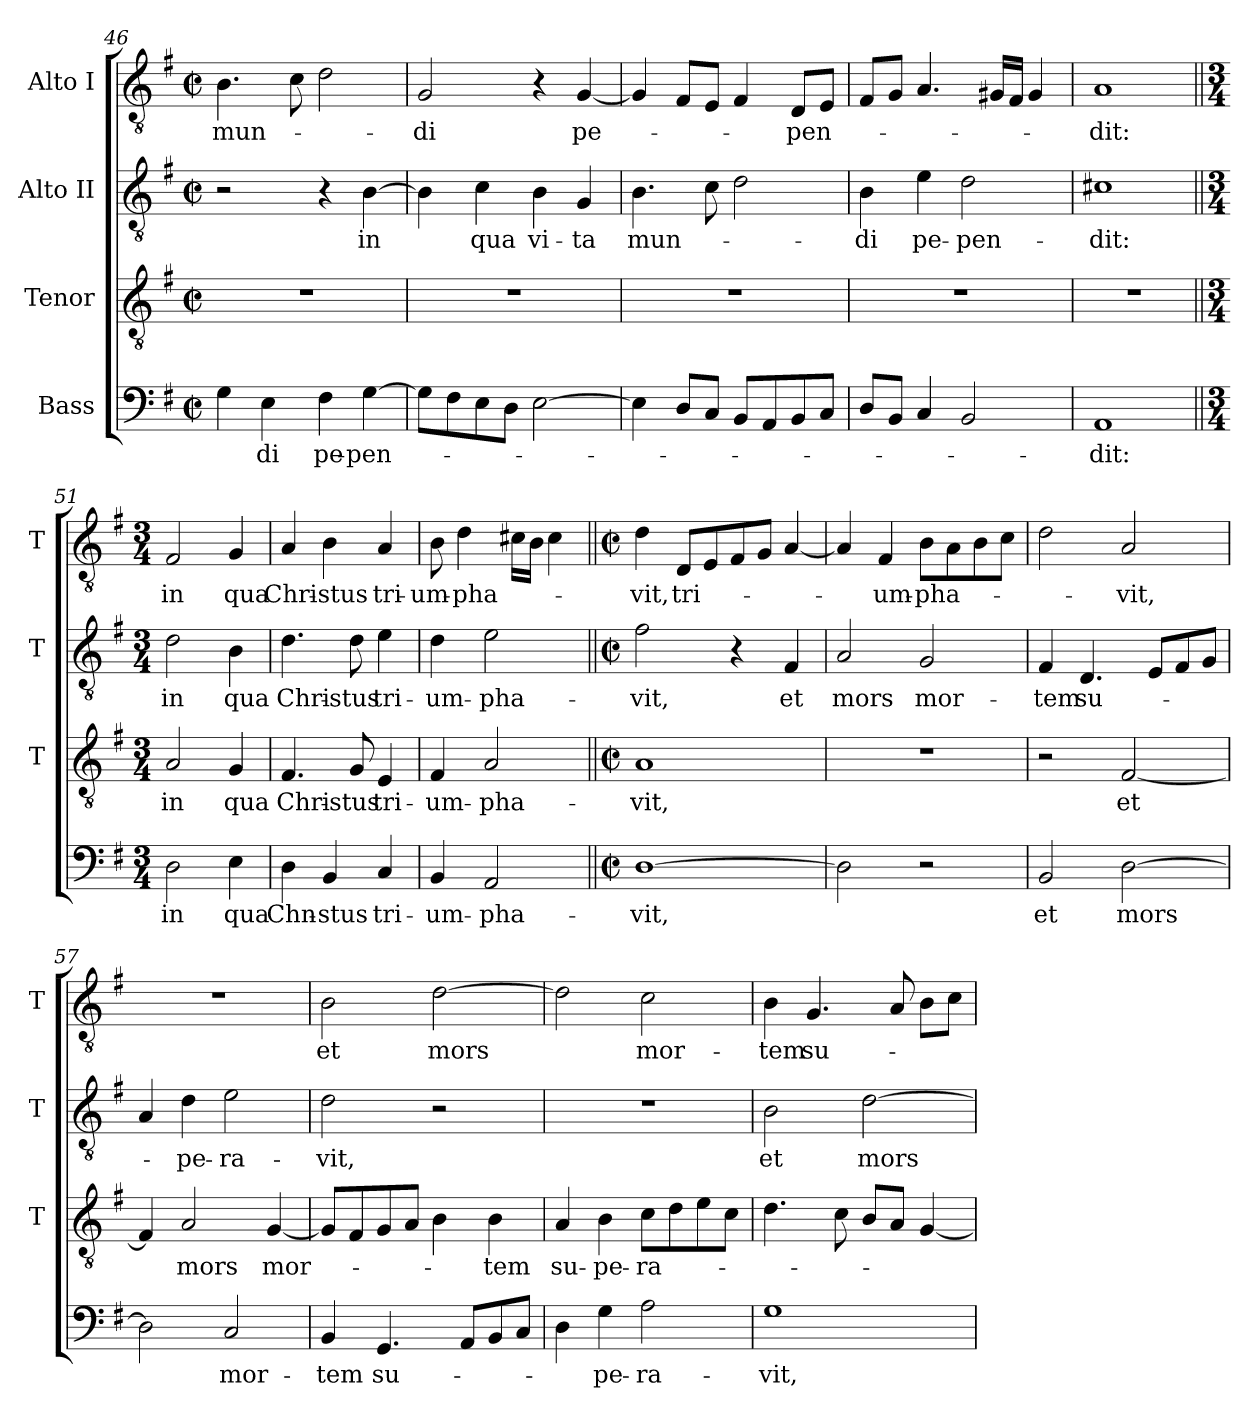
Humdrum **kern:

**kern	**text	**kern	**text	**kern	**text	**kern	**text
*part4	*part4	*part3	*part3	*part2	*part2	*part1	*part1
*staff4	*staff4	*staff3	*staff3	*staff2	*staff2	*staff1	*staff1
*I"Bass	*	*I"Tenor	*	*I"Alto II	*	*I"Alto I	*
*	*	*I'T	*	*I'T	*	*I'T	*
!!LO:PB:g=z
*clefF4	*	*clefGv2	*	*clefGv2	*	*clefGv2	*
*ITrd7c12	*	*ITrd7c12	*	*ITrd7c12	*	*ITrd7c12	*
*k[f#]	*	*k[f#]	*	*k[f#]	*	*k[f#]	*
*G:	*	*G:	*	*G:	*	*G:	*
*M2/2	*	*M2/2	*	*M2/2	*	*M2/2	*
*met(c|)	*	*met(c|)	*	*met(c|)	*	*met(c|)	*
=46	=46	=46	=46	=46	=46	=46	=46
!	!	!	!	!	!	!	!LO:LY:b
4GG\	.	1r	.	2r	.	4.BB\	mun-
!	!LO:LY:b	!	!	!	!	!	!
4EE\	-di	.	.	.	.	.	.
.	.	.	.	.	.	8C\	.
!	!LO:LY:b	!	!	!	!	!	!
4FF#\	pe-	.	.	4r	.	2D\	.
!	!LO:LY:b	!	!	!	!LO:LY:b	!	!
[>4GG\	-pen-	.	.	[>4BB\	in	.	.
=47	=47	=47	=47	=47	=47	=47	=47
!	!	!	!	!	!	!	!LO:LY:b
8GG\L]	.	1r	.	4BB\]	.	2GG/	-di
8FF#\	.	.	.	.	.	.	.
!	!	!	!	!	!LO:LY:b	!	!
8EE\	.	.	.	4C\	qua	.	.
8DD\J	.	.	.	.	.	.	.
!	!	!	!	!	!LO:LY:b	!	!
[>2EE\	.	.	.	4BB\	vi-	4r	.
!	!	!	!	!	!LO:LY:b	!	!LO:LY:b
.	.	.	.	4GG/	-ta	[<4GG/	pe-
=48	=48	=48	=48	=48	=48	=48	=48
!	!	!	!	!	!LO:LY:b	!	!
4EE\]	.	1r	.	4.BB\	mun-	4GG/]	.
8DD/L	.	.	.	.	.	8FF#/L	.
8CC/J	.	.	.	8C\	.	8EE/J	.
8BBB/L	.	.	.	2D\	.	4FF#/	.
8AAA/	.	.	.	.	.	.	.
!	!	!	!	!	!	!	!LO:LY:b
8BBB/	.	.	.	.	.	8DD/L	-pen-
8CC/J	.	.	.	.	.	8EE/J	.
=49	=49	=49	=49	=49	=49	=49	=49
!	!	!	!	!	!LO:LY:b	!	!
8DD/L	.	1r	.	4BB\	-di	8FF#/L	.
8BBB/J	.	.	.	.	.	8GG/J	.
!	!	!	!	!	!LO:LY:b	!	!
4CC/	.	.	.	4E\	pe-	4.AA/	.
!	!	!	!	!	!LO:LY:b	!	!
2BBB/	.	.	.	2D\	-pen-	.	.
.	.	.	.	.	.	16GG#X/LL	.
.	.	.	.	.	.	16FF#/JJ	.
.	.	.	.	.	.	4GG#/	.
=50	=50	=50	=50	=50	=50	=50	=50
!	!LO:LY:b	!	!	!	!LO:LY:b	!	!LO:LY:b
1AAA	-dit:	1r	.	1C#X	-dit:	1AA	-dit:
!!LO:LB:g=z
=51||	=51||	=51||	=51||	=51||	=51||	=51||	=51||
*M3/4	*	*M3/4	*	*M3/4	*	*M3/4	*
!	!LO:LY:b	!	!LO:LY:b	!	!LO:LY:b	!	!LO:LY:b
2DD\	in	2AA/	in	2D\	in	2FF#/	in
!	!LO:LY:b	!	!LO:LY:b	!	!LO:LY:b	!	!LO:LY:b
4EE\	qua	4GG/	qua	4BB\	qua	4GG/	qua
=52	=52	=52	=52	=52	=52	=52	=52
!	!LO:LY:b	!	!LO:LY:b	!	!LO:LY:b	!	!LO:LY:b
4DD\	Chn-	4.FF#/	Chri-	4.D\	Chri-	4AA/	Chri-
!	!LO:LY:b	!	!	!	!	!	!LO:LY:b
4BBB/	-stus	.	.	.	.	4BB\	-stus
!	!	!	!LO:LY:b	!	!LO:LY:b	!	!
.	.	8GG/	-stus	8D\	-stus	.	.
!	!LO:LY:b	!	!LO:LY:b	!	!LO:LY:b	!	!LO:LY:b
4CC/	tri-	4EE/	tri-	4E\	tri-	4AA/	tri-
=53	=53	=53	=53	=53	=53	=53	=53
!	!LO:LY:b	!	!LO:LY:b	!	!LO:LY:b	!	!LO:LY:b
4BBB/	-um-	4FF#/	-um-	4D\	-um-	8BB\	-um-
!	!	!	!	!	!	!	!LO:LY:b
.	.	.	.	.	.	4D\	-pha-
!	!LO:LY:b	!	!LO:LY:b	!	!LO:LY:b	!	!
2AAA/	-pha-	2AA/	-pha-	2E\	-pha-	.	.
.	.	.	.	.	.	16C#X\LL	.
.	.	.	.	.	.	16BB\JJ	.
.	.	.	.	.	.	4C#\	.
=54||	=54||	=54||	=54||	=54||	=54||	=54||	=54||
*M2/2	*	*M2/2	*	*M2/2	*	*M2/2	*
*met(c|)	*	*met(c|)	*	*met(c|)	*	*met(c|)	*
!	!LO:LY:b	!	!LO:LY:b	!	!LO:LY:b	!	!LO:LY:b
[>1DD	-vit,	1AA	-vit,	2F#\	-vit,	4D\	-vit,
!	!	!	!	!	!	!	!LO:LY:b
.	.	.	.	.	.	8DD/L	tri-
.	.	.	.	.	.	8EE/	.
.	.	.	.	4r	.	8FF#/	.
.	.	.	.	.	.	8GG/J	.
!	!	!	!	!	!LO:LY:b	!	!
.	.	.	.	4FF#/	et	[<4AA/	.
=55	=55	=55	=55	=55	=55	=55	=55
!	!	!	!	!	!LO:LY:b	!	!
2DD\]	.	1r	.	2AA/	mors	4AA/]	.
!	!	!	!	!	!	!	!LO:LY:b
.	.	.	.	.	.	4FF#/	-um-
!	!	!	!	!	!LO:LY:b	!	!LO:LY:b
2r	.	.	.	2GG/	mor-	8BB\L	-pha-
.	.	.	.	.	.	8AA\	.
.	.	.	.	.	.	8BB\	.
.	.	.	.	.	.	8C\J	.
!!LO:LB:g=z
=56	=56	=56	=56	=56	=56	=56	=56
!	!LO:LY:b	!	!	!	!LO:LY:b	!	!
2BBB/	et	2r	.	4FF#/	-tem	2D\	.
!	!	!	!	!	!LO:LY:b	!	!
.	.	.	.	4.DD/	su-	.	.
!	!LO:LY:b	!	!LO:LY:b	!	!	!	!LO:LY:b
[>2DD\	mors	[<2FF#/	et	.	.	2AA/	-vit,
.	.	.	.	8EE/L	.	.	.
.	.	.	.	8FF#/	.	.	.
.	.	.	.	8GG/J	.	.	.
=57	=57	=57	=57	=57	=57	=57	=57
2DD\]	.	4FF#/]	.	4AA/	.	1r	.
!	!	!	!LO:LY:b	!	!LO:LY:b	!	!
.	.	2AA/	mors	4D\	-pe-	.	.
!	!LO:LY:b	!	!	!	!LO:LY:b	!	!
2CC/	mor-	.	.	2E\	-ra-	.	.
!	!	!	!LO:LY:b	!	!	!	!
.	.	[<4GG/	mor-	.	.	.	.
=58	=58	=58	=58	=58	=58	=58	=58
!	!LO:LY:b	!	!	!	!LO:LY:b	!	!LO:LY:b
4BBB/	-tem	8GG/L]	.	2D\	-vit,	2BB\	et
.	.	8FF#/	.	.	.	.	.
!	!LO:LY:b	!	!	!	!	!	!
4.GGG/	su-	8GG/	.	.	.	.	.
.	.	8AA/J	.	.	.	.	.
!	!	!	!	!	!	!	!LO:LY:b
.	.	4BB\	.	2r	.	[>2D\	mors
8AAA/L	.	.	.	.	.	.	.
!	!	!	!LO:LY:b	!	!	!	!
8BBB/	.	4BB\	-tem	.	.	.	.
8CC/J	.	.	.	.	.	.	.
=59	=59	=59	=59	=59	=59	=59	=59
!	!	!	!LO:LY:b	!	!	!	!
4DD\	.	4AA/	su-	1r	.	2D\]	.
!	!LO:LY:b	!	!LO:LY:b	!	!	!	!
4GG\	-pe-	4BB\	-pe-	.	.	.	.
!	!LO:LY:b	!	!LO:LY:b	!	!	!	!LO:LY:b
2AA\	-ra-	8C\L	-ra-	.	.	2C\	mor-
.	.	8D\	.	.	.	.	.
.	.	8E\	.	.	.	.	.
.	.	8C\J	.	.	.	.	.
=60	=60	=60	=60	=60	=60	=60	=60
!	!LO:LY:b	!	!	!	!LO:LY:b	!	!LO:LY:b
1GG	-vit,	4.D\	.	2BB\	et	4BB\	-tem
!	!	!	!	!	!	!	!LO:LY:b
.	.	.	.	.	.	4.GG/	su-
.	.	8C\	.	.	.	.	.
!	!	!	!	!	!LO:LY:b	!	!
.	.	8BB/L	.	[>2D\	mors	.	.
.	.	8AA/J	.	.	.	8AA/	.
.	.	[<4GG/	.	.	.	8BB\L	.
.	.	.	.	.	.	8C\J	.
=	=	=	=	=	=	=	=
*-	*-	*-	*-	*-	*-	*-	*-
